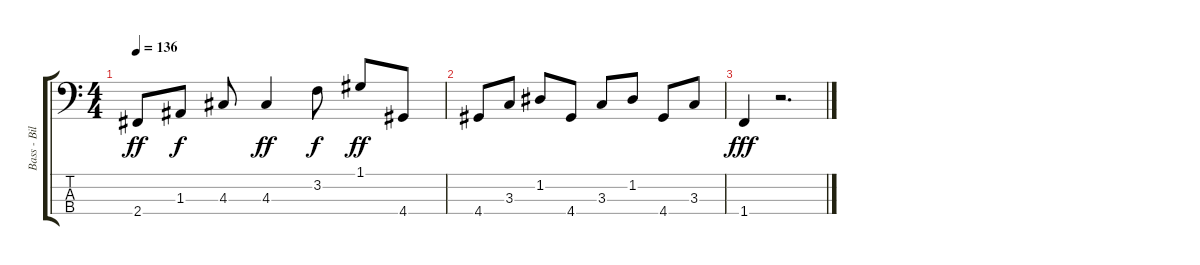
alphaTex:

\track ("Bass - Bill Cunningham" "Bass - Bil") {instrument electricbassfinger}
\staff {score tabs}
\tuning (G2 D2 A1 E1) {hide}
\ts (4 4)
\tempo 136
\clef f4
\ks c
2.4.8{dy ff} 1.3.8{dy f} 4.3.8 4.3.4{dy ff} 3.2.8{dy f} 1.1.8{dy ff} 4.4.8 |
4.4.8 3.3.8 1.2.8 4.4.8 3.3.8 1.2.8 4.4.8 3.3.8 |
1.4.4{dy fff} r.2{d}
